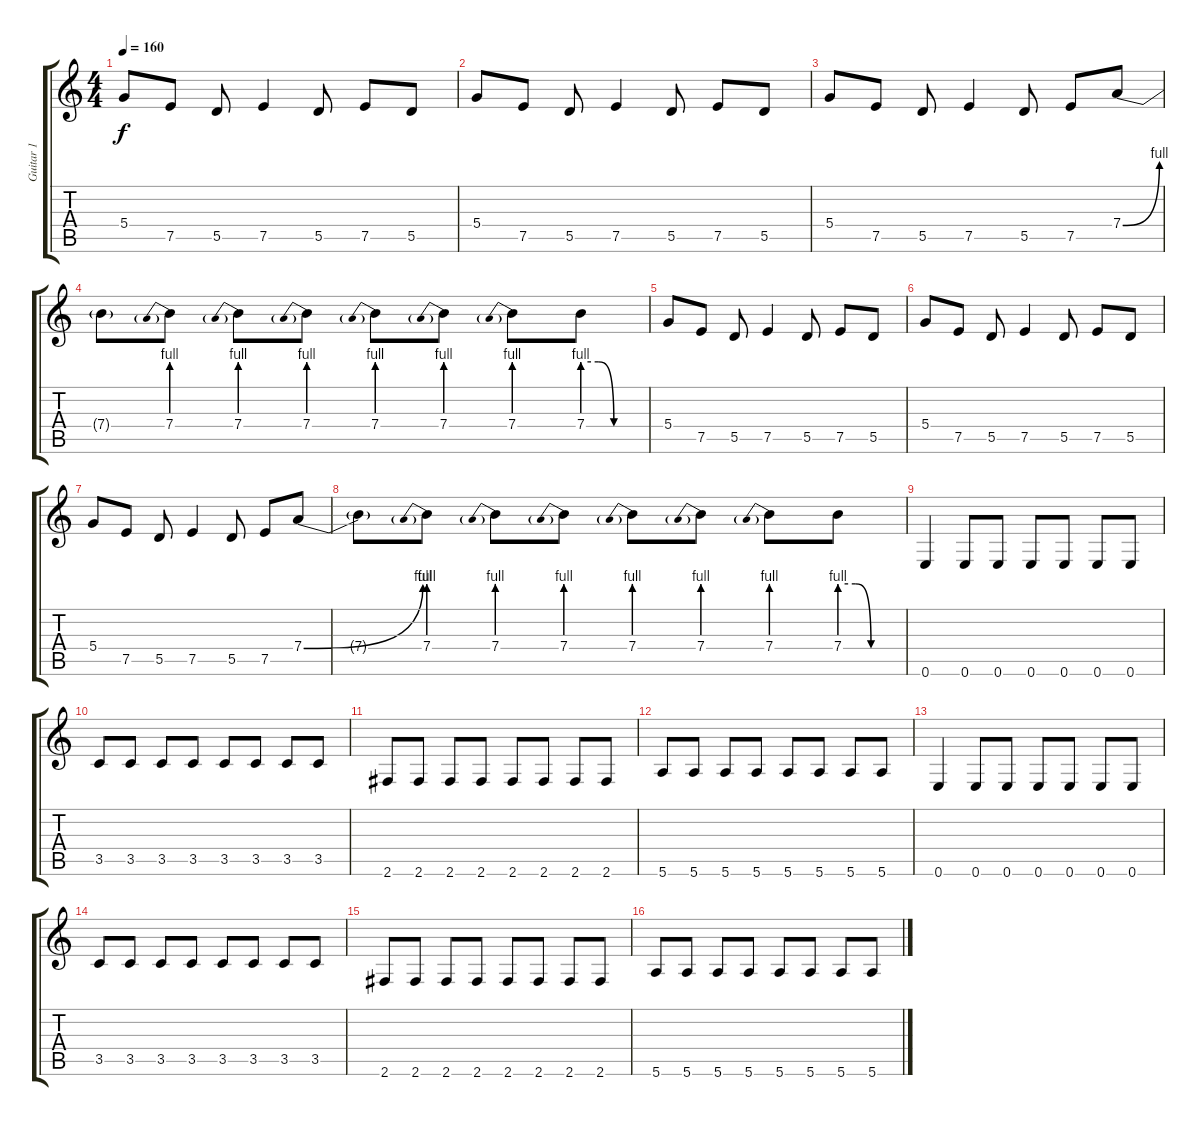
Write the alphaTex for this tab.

\track ("Guitar 1" "Guitar 1") {instrument distortionguitar}
\staff {score tabs}
\tuning (E4 B3 G3 D3 A2 E2) {hide}
\ts (4 4)
\tempo 160
\clef g2
\ks c
5.4.8{dy f} 7.5.8 5.5.8 7.5.4 5.5.8 7.5.8 5.5.8 |
5.4.8 7.5.8 5.5.8 7.5.4 5.5.8 7.5.8 5.5.8 |
5.4.8 7.5.8 5.5.8 7.5.4 5.5.8 7.5.8 7.4{be (bend 0 0 60 4)}.8 |
7.4{t}.8 7.4{be (prebend 0 4 60 4)}.8 7.4{be (prebend 0 4 60 4)}.8 7.4{be (prebend 0 4 60 4)}.8 7.4{be (prebend 0 4 60 4)}.8 7.4{be (prebend 0 4 60 4)}.8 7.4{be (prebend 0 4 60 4)}.8 7.4{be (custom 0 4 15 4 30 0 60 0)}.8 |
5.4.8 7.5.8 5.5.8 7.5.4 5.5.8 7.5.8 5.5.8 |
5.4.8 7.5.8 5.5.8 7.5.4 5.5.8 7.5.8 5.5.8 |
5.4.8 7.5.8 5.5.8 7.5.4 5.5.8 7.5.8 7.4{be (bend 0 0 60 4)}.8 |
7.4{t}.8 7.4{be (prebend 0 4 60 4)}.8 7.4{be (prebend 0 4 60 4)}.8 7.4{be (prebend 0 4 60 4)}.8 7.4{be (prebend 0 4 60 4)}.8 7.4{be (prebend 0 4 60 4)}.8 7.4{be (prebend 0 4 60 4)}.8 7.4{be (custom 0 4 15 4 30 0 60 0)}.8 |
0.6.4 0.6.8 0.6.8 0.6.8 0.6.8 0.6.8 0.6.8 |
3.5.8 3.5.8 3.5.8 3.5.8 3.5.8 3.5.8 3.5.8 3.5.8 |
2.6.8 2.6.8 2.6.8 2.6.8 2.6.8 2.6.8 2.6.8 2.6.8 |
5.6.8 5.6.8 5.6.8 5.6.8 5.6.8 5.6.8 5.6.8 5.6.8 |
0.6.4 0.6.8 0.6.8 0.6.8 0.6.8 0.6.8 0.6.8 |
3.5.8 3.5.8 3.5.8 3.5.8 3.5.8 3.5.8 3.5.8 3.5.8 |
2.6.8 2.6.8 2.6.8 2.6.8 2.6.8 2.6.8 2.6.8 2.6.8 |
5.6.8 5.6.8 5.6.8 5.6.8 5.6.8 5.6.8 5.6.8 5.6.8
